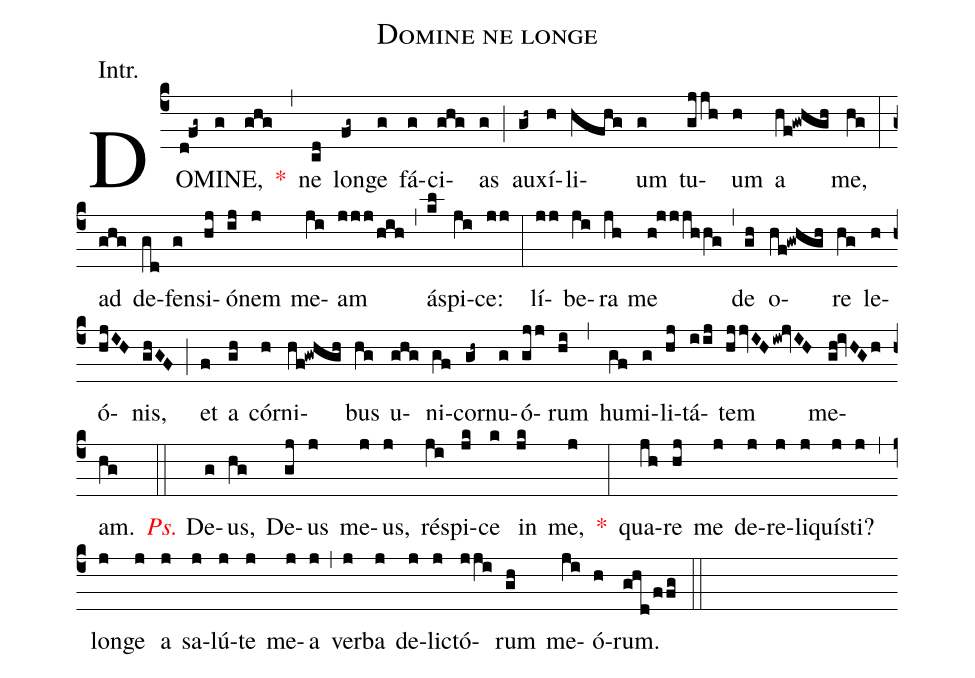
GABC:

name:Domine ne longe;
annotation:Intr.;
mode:VIII.;
office-part:Introit;
%%
(c4) DO(d!fg~)MI(g)NE,(ghg) <v>\red{*}</v>(,) ne(cd) lon(fg~)ge(g) fá(g)ci(ghg)as(g) (;) au(gh~)xí(h)li(hfhg)um(g) tu(gjjh)um(h) a(hf!gwhgh) me,(hg) (:) ad(ghg) de(gd)fen(g)si(hj)ó(ij)nem(j) me(ji)am(jjj/hih) (,) ás(kl)pi(ji)ce:(jj) (:) lí(jj)be(ji)ra(jh) me(h!jjjhhg) (,) de(gh) o(hf!gwhgh)re(hg) le(h)ó(hjIH)nis,(ghGF) (;) et(f) a(gh) cór(h)ni(hf!gwhgh)bus(hg) u(ghg)ni(gf)cor(gh~)nu(g)ó(gjj)rum(hi) (,) hu(gf)mi(g)li(hj)tá(iij)tem(hjjvIHiw!jvIH) me(gh!ivHGh)am.(hg) (::) <v>\redit{Ps.}</v> De(g)us,(hg) De(gj)us(j) me(j)us,(j) ré(ji)spi(jk)ce(k) in(jk) me,(j) <v>\red{*}</v>(:) qua(jh)re(hj) me(j) de(j)re(j)li(j)quí(j)sti?(j) (,) lon(j)ge(j) a(j) sa(j)lú(j)te(j) me(j)a(j) (,) ver(j)ba(j) de(j)lic(j)tó(jji)rum(gh) me(ji)ó(h)rum.(ghd/ffg) (::)
